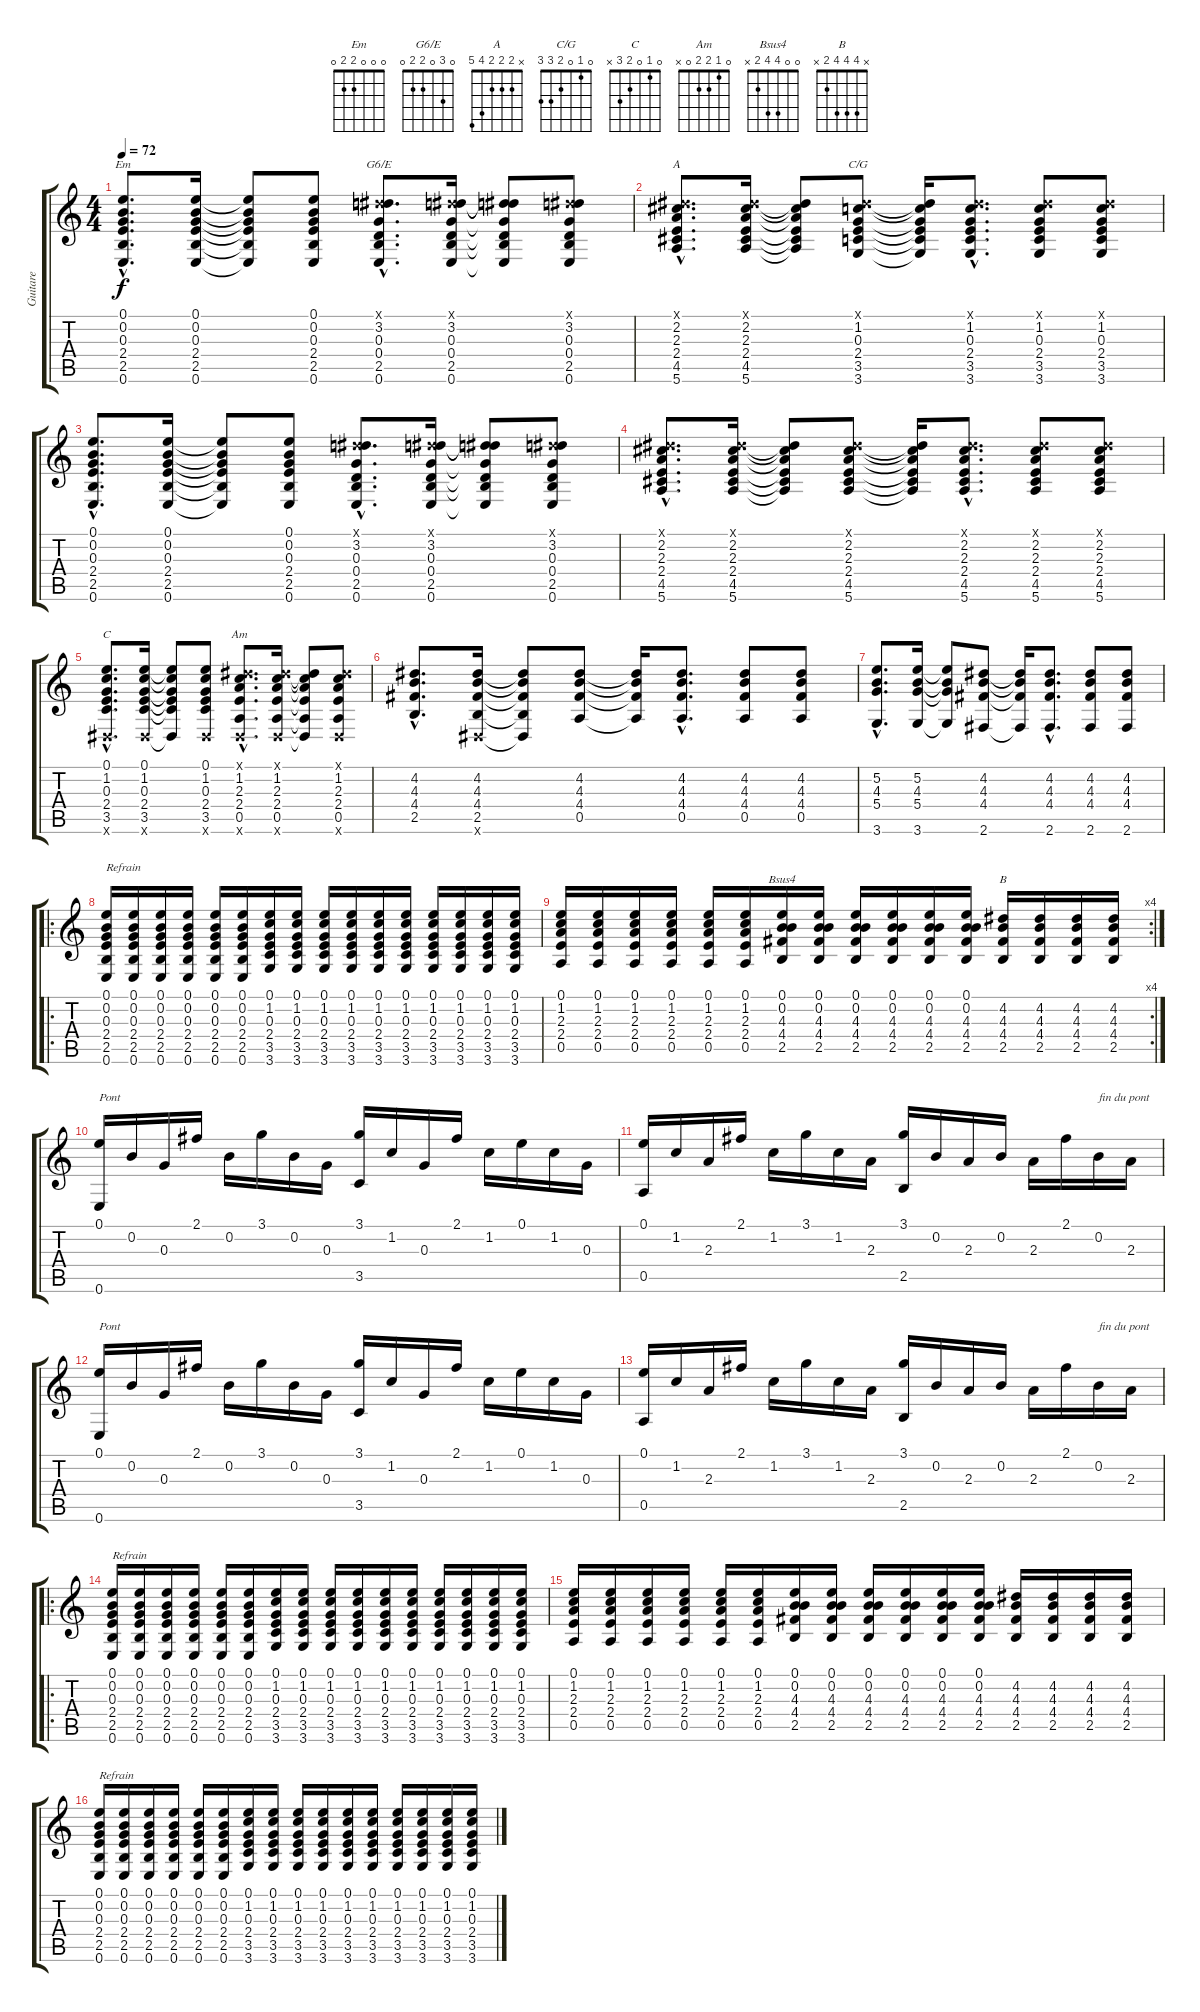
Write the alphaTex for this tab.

\track ("Guitare" "Guitare") {instrument acousticguitarsteel}
\staff {score tabs}
\tuning (E4 B3 G3 D3 A2 E2) {hide}
\chord ("Em" 0 0 0 2 2 0)
\chord ("G6/E" 0 3 0 2 2 0)
\chord ("A" x 2 2 2 4 5)
\chord ("C/G" 0 1 0 2 3 3)
\chord ("C" 0 1 0 2 3 x)
\chord ("Am" 0 1 2 2 0 x)
\chord ("Bsus4" 0 0 4 4 2 x)
\chord ("B" x 4 4 4 2 x)
\ts (4 4)
\tempo 72
\clef g2
\ks c
(0.1{hac} 0.2{hac} 0.3{hac} 2.4{hac} 2.5{hac} 0.6{hac}).8{d ch "Em" dy f} (0.1 0.2 0.3 2.4 2.5 0.6).16 (0.1{t} 0.2{t} 0.3{t} 2.4{t} 2.5{t} 0.6{t}).8 (0.1 0.2 0.3 2.4 2.5 0.6).8 (-1.1{hac x} 3.2{hac} 0.3{hac} 0.4{hac} 2.5{hac} 0.6{hac}).8{d ch "G6/E"} (-1.1{x} 3.2 0.3 0.4 2.5 0.6).16 (-1.1{t} 3.2{t} 0.3{t} 0.4{t} 2.5{t} 0.6{t}).8 (-1.1{x} 3.2 0.3 0.4 2.5 0.6).8 |
(-1.1{hac x} 2.2{hac} 2.3{hac} 2.4{hac} 4.5{hac} 5.6{hac}).8{d ch "A"} (-1.1{x} 2.2 2.3 2.4 4.5 5.6).16 (-1.1{t} 2.2{t} 2.3{t} 2.4{t} 4.5{t} 5.6{t}).8 (-1.1{x} 1.2 0.3 2.4 3.5 3.6).8{ch "C/G"} (-1.1{t} 1.2{t} 0.3{t} 2.4{t} 3.5{t} 3.6{t}).16 (-1.1{hac x} 1.2{hac} 0.3{hac} 2.4{hac} 3.5{hac} 3.6{hac}).8{d} (-1.1{x} 1.2 0.3 2.4 3.5 3.6).8 (-1.1{x} 1.2 0.3 2.4 3.5 3.6).8 |
(0.1{hac} 0.2{hac} 0.3{hac} 2.4{hac} 2.5{hac} 0.6{hac}).8{d} (0.1 0.2 0.3 2.4 2.5 0.6).16 (0.1{t} 0.2{t} 0.3{t} 2.4{t} 2.5{t} 0.6{t}).8 (0.1 0.2 0.3 2.4 2.5 0.6).8 (-1.1{hac x} 3.2{hac} 0.3{hac} 0.4{hac} 2.5{hac} 0.6{hac}).8{d} (-1.1{x} 3.2 0.3 0.4 2.5 0.6).16 (-1.1{t} 3.2{t} 0.3{t} 0.4{t} 2.5{t} 0.6{t}).8 (-1.1{x} 3.2 0.3 0.4 2.5 0.6).8 |
(-1.1{hac x} 2.2{hac} 2.3{hac} 2.4{hac} 4.5{hac} 5.6{hac}).8{d} (-1.1{x} 2.2 2.3 2.4 4.5 5.6).16 (-1.1{t} 2.2{t} 2.3{t} 2.4{t} 4.5{t} 5.6{t}).8 (-1.1{x} 2.2 2.3 2.4 4.5 5.6).8 (-1.1{t} 2.2{t} 2.3{t} 2.4{t} 4.5{t} 5.6{t}).16 (-1.1{hac x} 2.2{hac} 2.3{hac} 2.4{hac} 4.5{hac} 5.6{hac}).8{d} (-1.1{x} 2.2 2.3 2.4 4.5 5.6).8 (-1.1{x} 2.2 2.3 2.4 4.5 5.6).8 |
(0.1{hac} 1.2{hac} 0.3{hac} 2.4{hac} 3.5{hac} -1.6{hac x}).8{d ch "C"} (0.1 1.2 0.3 2.4 3.5 -1.6{x}).16 (0.1{t} 1.2{t} 0.3{t} 2.4{t} 3.5{t} -1.6{t}).8 (0.1 1.2 0.3 2.4 3.5 -1.6{x}).8 (-1.1{hac x} 1.2{hac} 2.3{hac} 2.4{hac} 0.5{hac} -1.6{hac x}).8{d ch "Am"} (-1.1{x} 1.2 2.3 2.4 0.5 -1.6{x}).16 (-1.1{t} 1.2{t} 2.3{t} 2.4{t} 0.5{t} -1.6{t}).8 (-1.1{x} 1.2 2.3 2.4 0.5 -1.6{x}).8 |
(4.2{hac} 4.3{hac} 4.4{hac} 2.5{hac}).8{d} (4.2 4.3 4.4 2.5 -1.6{x}).16 (4.2{t} 4.3{t} 4.4{t} 2.5{t} -1.6{t}).8 (4.2 4.3 4.4 0.5).8 (4.2{t} 4.3{t} 4.4{t} 0.5{t}).16 (4.2{hac} 4.3{hac} 4.4{hac} 0.5{hac}).8{d} (4.2 4.3 4.4 0.5).8 (4.2 4.3 4.4 0.5).8 |
(5.2{hac} 4.3{hac} 5.4{hac} 3.6{hac}).8{d} (5.2 4.3 5.4 3.6).16 (5.2{t} 4.3{t} 5.4{t} 3.6{t}).8 (4.2 4.3 4.4 2.6).8 (4.2{t} 4.3{t} 4.4{t} 2.6{t}).16 (4.2{hac} 4.3{hac} 4.4{hac} 2.6{hac}).8{d} (4.2 4.3 4.4 2.6).8 (4.2 4.3 4.4 2.6).8 |
\ro
(0.1 0.2 0.3 2.4 2.5 0.6).16{txt "Refrain"} (0.1 0.2 0.3 2.4 2.5 0.6).16 (0.1 0.2 0.3 2.4 2.5 0.6).16 (0.1 0.2 0.3 2.4 2.5 0.6).16 (0.1 0.2 0.3 2.4 2.5 0.6).16 (0.1 0.2 0.3 2.4 2.5 0.6).16 (0.1 1.2 0.3 2.4 3.5 3.6).16 (0.1 1.2 0.3 2.4 3.5 3.6).16 (0.1 1.2 0.3 2.4 3.5 3.6).16 (0.1 1.2 0.3 2.4 3.5 3.6).16 (0.1 1.2 0.3 2.4 3.5 3.6).16 (0.1 1.2 0.3 2.4 3.5 3.6).16 (0.1 1.2 0.3 2.4 3.5 3.6).16 (0.1 1.2 0.3 2.4 3.5 3.6).16 (0.1 1.2 0.3 2.4 3.5 3.6).16 (0.1 1.2 0.3 2.4 3.5 3.6).16 |
\rc 4
(0.1 1.2 2.3 2.4 0.5).16 (0.1 1.2 2.3 2.4 0.5).16 (0.1 1.2 2.3 2.4 0.5).16 (0.1 1.2 2.3 2.4 0.5).16 (0.1 1.2 2.3 2.4 0.5).16 (0.1 1.2 2.3 2.4 0.5).16 (0.1 0.2 4.3 4.4 2.5).16{ch "Bsus4"} (0.1 0.2 4.3 4.4 2.5).16 (0.1 0.2 4.3 4.4 2.5).16 (0.1 0.2 4.3 4.4 2.5).16 (0.1 0.2 4.3 4.4 2.5).16 (0.1 0.2 4.3 4.4 2.5).16 (4.2 4.3 4.4 2.5).16{ch "B"} (4.2 4.3 4.4 2.5).16 (4.2 4.3 4.4 2.5).16 (4.2 4.3 4.4 2.5).16 |
(0.1 0.6).16{txt "Pont"} 0.2.16 0.3.16 2.1.16 0.2.16 3.1.16 0.2.16 0.3.16 (3.1 3.5).16 1.2.16 0.3.16 2.1.16 1.2.16 0.1.16 1.2.16 0.3.16 |
(0.1 0.5).16 1.2.16 2.3.16 2.1.16 1.2.16 3.1.16 1.2.16 2.3.16 (3.1 2.5).16 0.2.16 2.3.16 0.2.16 2.3.16 2.1.16 0.2.16{txt "fin du pont"} 2.3.16 |
(0.1 0.6).16{txt "Pont"} 0.2.16 0.3.16 2.1.16 0.2.16 3.1.16 0.2.16 0.3.16 (3.1 3.5).16 1.2.16 0.3.16 2.1.16 1.2.16 0.1.16 1.2.16 0.3.16 |
(0.1 0.5).16 1.2.16 2.3.16 2.1.16 1.2.16 3.1.16 1.2.16 2.3.16 (3.1 2.5).16 0.2.16 2.3.16 0.2.16 2.3.16 2.1.16 0.2.16{txt "fin du pont"} 2.3.16 |
\ro
(0.1 0.2 0.3 2.4 2.5 0.6).16{txt "Refrain"} (0.1 0.2 0.3 2.4 2.5 0.6).16 (0.1 0.2 0.3 2.4 2.5 0.6).16 (0.1 0.2 0.3 2.4 2.5 0.6).16 (0.1 0.2 0.3 2.4 2.5 0.6).16 (0.1 0.2 0.3 2.4 2.5 0.6).16 (0.1 1.2 0.3 2.4 3.5 3.6).16 (0.1 1.2 0.3 2.4 3.5 3.6).16 (0.1 1.2 0.3 2.4 3.5 3.6).16 (0.1 1.2 0.3 2.4 3.5 3.6).16 (0.1 1.2 0.3 2.4 3.5 3.6).16 (0.1 1.2 0.3 2.4 3.5 3.6).16 (0.1 1.2 0.3 2.4 3.5 3.6).16 (0.1 1.2 0.3 2.4 3.5 3.6).16 (0.1 1.2 0.3 2.4 3.5 3.6).16 (0.1 1.2 0.3 2.4 3.5 3.6).16 |
(0.1 1.2 2.3 2.4 0.5).16 (0.1 1.2 2.3 2.4 0.5).16 (0.1 1.2 2.3 2.4 0.5).16 (0.1 1.2 2.3 2.4 0.5).16 (0.1 1.2 2.3 2.4 0.5).16 (0.1 1.2 2.3 2.4 0.5).16 (0.1 0.2 4.3 4.4 2.5).16 (0.1 0.2 4.3 4.4 2.5).16 (0.1 0.2 4.3 4.4 2.5).16 (0.1 0.2 4.3 4.4 2.5).16 (0.1 0.2 4.3 4.4 2.5).16 (0.1 0.2 4.3 4.4 2.5).16 (4.2 4.3 4.4 2.5).16 (4.2 4.3 4.4 2.5).16 (4.2 4.3 4.4 2.5).16 (4.2 4.3 4.4 2.5).16 |
(0.1 0.2 0.3 2.4 2.5 0.6).16{txt "Refrain"} (0.1 0.2 0.3 2.4 2.5 0.6).16 (0.1 0.2 0.3 2.4 2.5 0.6).16 (0.1 0.2 0.3 2.4 2.5 0.6).16 (0.1 0.2 0.3 2.4 2.5 0.6).16 (0.1 0.2 0.3 2.4 2.5 0.6).16 (0.1 1.2 0.3 2.4 3.5 3.6).16 (0.1 1.2 0.3 2.4 3.5 3.6).16 (0.1 1.2 0.3 2.4 3.5 3.6).16 (0.1 1.2 0.3 2.4 3.5 3.6).16 (0.1 1.2 0.3 2.4 3.5 3.6).16 (0.1 1.2 0.3 2.4 3.5 3.6).16 (0.1 1.2 0.3 2.4 3.5 3.6).16 (0.1 1.2 0.3 2.4 3.5 3.6).16 (0.1 1.2 0.3 2.4 3.5 3.6).16 (0.1 1.2 0.3 2.4 3.5 3.6).16
